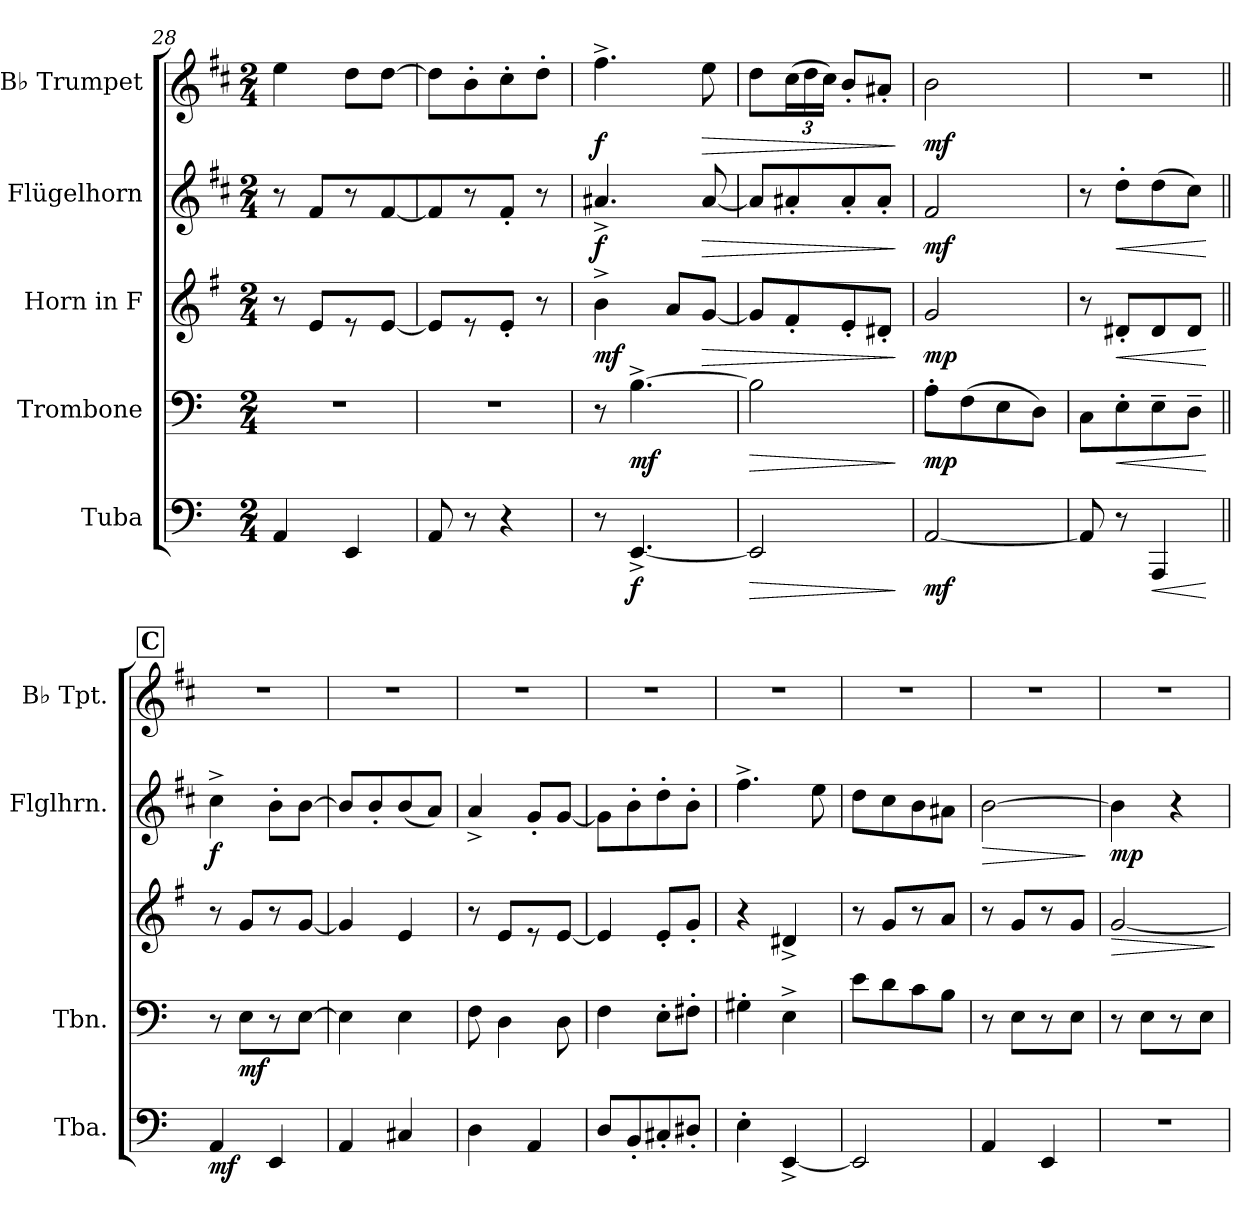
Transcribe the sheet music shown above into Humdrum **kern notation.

**kern	**dynam	**kern	**dynam	**kern	**dynam	**kern	**dynam	**kern	**dynam
*part5	*part5	*part4	*part4	*part3	*part3	*part2	*part2	*part1	*part1
*staff5	*staff5	*staff4	*staff4	*staff3	*staff3	*staff2	*staff2	*staff1	*staff1
*I"Tuba	*	*I"Trombone	*	*I"Horn in F	*	*I"Flügelhorn	*	*I"B♭ Trumpet	*
*I'Tba.	*	*I'Tbn.	*	*	*	*I'Flglhrn.	*	*I'B♭ Tpt.	*
*clefF4	*	*clefF4	*	*clefG2	*	*clefG2	*	*clefG2	*
*	*	*	*	*ITrd4c7	*	*ITrd1c2	*	*ITrd1c2	*
*k[]	*	*k[]	*	*k[]	*	*k[]	*	*k[]	*
*M2/4	*	*M2/4	*	*M2/4	*	*M2/4	*	*M2/4	*
=28	=28	=28	=28	=28	=28	=28	=28	=28	=28
4AA/	.	2r	.	8r	.	8r	.	4dd\	.
.	.	.	.	8A/L	.	8e/L	.	.	.
4EE/	.	.	.	8r	.	8r	.	8cc\L	.
.	.	.	.	[8A/J	.	[8e/	.	[8cc\J	.
=29	=29	=29	=29	=29	=29	=29	=29	=29	=29
8AA/	.	2r	.	8A/L]	.	8e/]	.	8cc\L]	.
8r	.	.	.	8r	.	8r	.	8a'\	.
4r	.	.	.	8A'/J	.	8e'/J	.	8b'\	.
.	.	.	.	8r	.	8r	.	8cc'\J	.
=30	=30	=30	=30	=30	=30	=30	=30	=30	=30
!	!	!	!	!	!LO:DY:b	!	!LO:DY:b	!	!LO:DY:b
8r	.	8r	.	4e^\	mf	4.g#X^/	f	4.ee^\	f
!	!LO:DY:b	!	!LO:DY:b	!	!	!	!	!	!
[4.EE^/	f	[4.B^\	mf	.	.	.	.	.	.
.	.	.	.	8d/L	.	.	.	.	.
!	!	!	!	!	!LO:HP:b	!	!LO:HP:b	!	!LO:HP:b
.	.	.	.	[8c/J	>	[8g#/	>	8dd\	>
=31	=31	=31	=31	=31	=31	=31	=31	=31	=31
!	!LO:HP:b	!	!LO:HP:b	!	!	!	!	!	!
2EE/]	>	2B\]	>	8c/L]	.	8g#/L]	.	8cc\L	.
*	*	*	*	*	*	*	*	*Xbrackettup	*
.	.	.	.	8B'/	.	8g#X'/	.	(>24b\L	.
.	.	.	.	.	.	.	.	24cc\	.
.	.	.	.	.	.	.	.	24b\JJ)	.
.	.	.	.	8A'/	.	8g#'/	.	8a'/L	.
.	.	.	.	8G#X'/J	.	8g#'/J	.	8g#X'/J	.
.	]	.	]	.	]	.	]	.	]
=32	=32	=32	=32	=32	=32	=32	=32	=32	=32
!	!LO:DY:b	!	!LO:DY:b	!	!LO:DY:b	!	!LO:DY:b	!	!LO:DY:b
[2AA/	mf	8A'\L	mp	2c/	mp	2e/	mf	2a\	mf
.	.	(>8F\	.	.	.	.	.	.	.
.	.	8E\	.	.	.	.	.	.	.
.	.	8D\J)	.	.	.	.	.	.	.
!!LO:LB:g=z
=33	=33	=33	=33	=33	=33	=33	=33	=33	=33
8AA/]	.	8C\L	.	8r	.	8r	.	2r	.
!	!	!	!LO:HP:b	!	!LO:HP:b	!	!LO:HP:b	!	!
8r	.	8E'\	<	8G#X'/L	<	8cc'\L	<	.	.
!	!LO:HP:b	!	!	!	!	!	!	!	!
4AAA/	<	8E~\	.	8G#/	.	(>8cc\	.	.	.
.	.	8D~\J	.	8G#/J	.	8b\J)	.	.	.
.	[	.	[	.	[	.	[	.	.
!!LO:REH:place=s1:a:B:fs=14:t=C
=34||	=34||	=34||	=34||	=34||	=34||	=34||	=34||	=34||	=34||
!	!LO:DY:b	!	!	!	!	!	!LO:DY:b	!	!
4AA/	mf	8r	.	8r	.	4b^\	f	2r	.
!	!	!	!LO:DY:b	!	!	!	!	!	!
.	.	8E\L	mf	8c/L	.	.	.	.	.
4EE/	.	8r	.	8r	.	8a'\L	.	.	.
.	.	[8E\J	.	[8c/J	.	[8a\J	.	.	.
=35	=35	=35	=35	=35	=35	=35	=35	=35	=35
4AA/	.	4E\]	.	4c/]	.	8a/L]	.	2r	.
.	.	.	.	.	.	8a'/	.	.	.
4C#X/	.	4E\	.	4A/	.	(<8a/	.	.	.
.	.	.	.	.	.	8g/J)	.	.	.
=36	=36	=36	=36	=36	=36	=36	=36	=36	=36
4D\	.	8F\	.	8r	.	4g^/	.	2r	.
.	.	4D\	.	8A/L	.	.	.	.	.
4AA/	.	.	.	8r	.	8f'/L	.	.	.
.	.	8D\	.	[8A/J	.	[8f/J	.	.	.
=37	=37	=37	=37	=37	=37	=37	=37	=37	=37
8D/L	.	4F\	.	4A/]	.	8f\L]	.	2r	.
8BB'/	.	.	.	.	.	8a'\	.	.	.
8C#X'/	.	8E'\L	.	8A'/L	.	8cc'\	.	.	.
8D#X'/J	.	8F#X'\J	.	8c'/J	.	8a'\J	.	.	.
=38	=38	=38	=38	=38	=38	=38	=38	=38	=38
4E'\	.	4G#X'\	.	4r	.	4.ee^\	.	2r	.
[4EE^/	.	4E^\	.	4G#X^/	.	.	.	.	.
.	.	.	.	.	.	8dd\	.	.	.
=39	=39	=39	=39	=39	=39	=39	=39	=39	=39
2EE/]	.	8e\L	.	8r	.	8cc\L	.	2r	.
.	.	8d\	.	8c/L	.	8b\	.	.	.
.	.	8c\	.	8r	.	8a\	.	.	.
.	.	8B\J	.	8d/J	.	8g#X\J	.	.	.
!!LO:PB:g=z
=40	=40	=40	=40	=40	=40	=40	=40	=40	=40
!	!	!	!	!	!	!	!LO:HP:b	!	!
4AA/	.	8r	.	8r	.	[2a\	>	2r	.
.	.	8E\L	.	8c/L	.	.	.	.	.
4EE/	.	8r	.	8r	.	.	.	.	.
.	.	8E\J	.	8c/J	.	.	.	.	.
.	.	.	.	.	.	.	]	.	.
=41	=41	=41	=41	=41	=41	=41	=41	=41	=41
!	!	!	!	!	!LO:HP:b	!	!LO:DY:b	!	!
2r	.	8r	.	[2c/	>	4a\]	mp	2r	.
.	.	8E\L	.	.	.	.	.	.	.
.	.	8r	.	.	.	4r	.	.	.
.	.	8E\J	.	.	.	.	.	.	.
.	.	.	.	.	]	.	.	.	.
=	=	=	=	=	=	=	=	=	=
*-	*-	*-	*-	*-	*-	*-	*-	*-	*-
